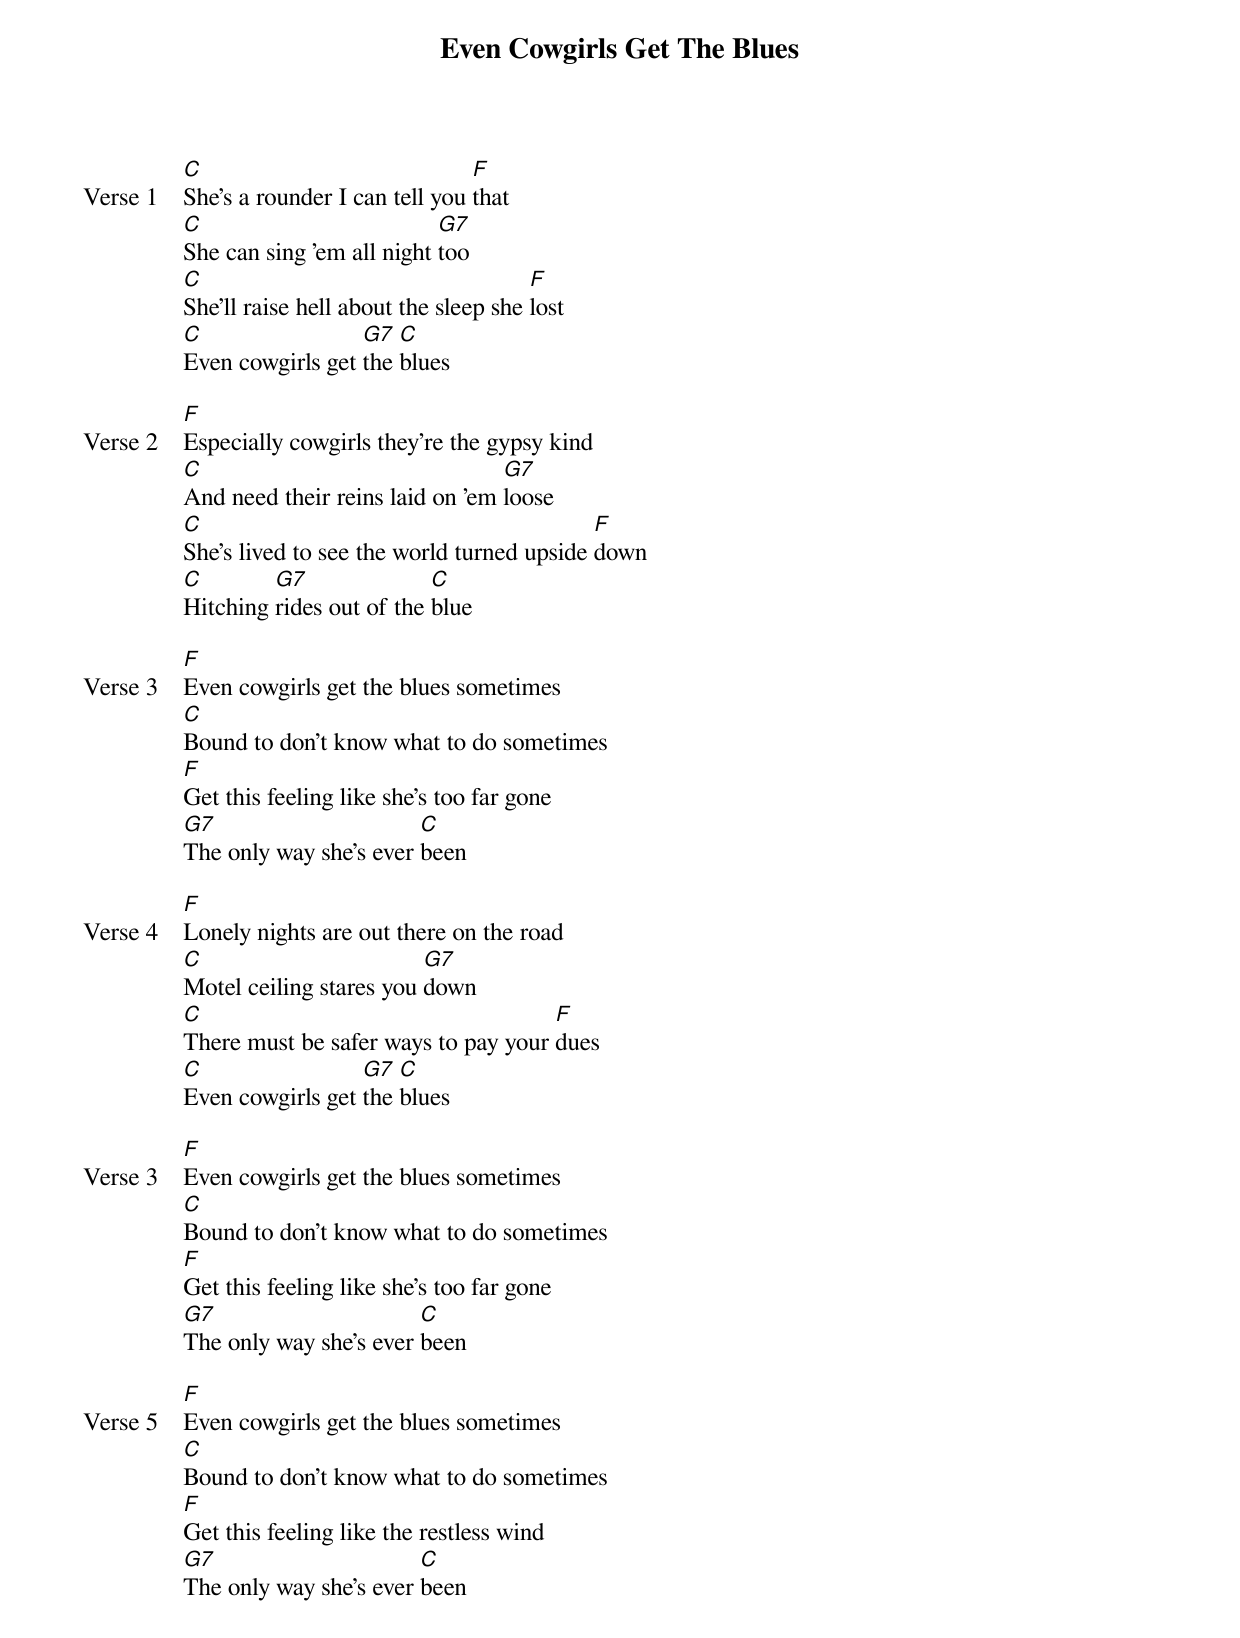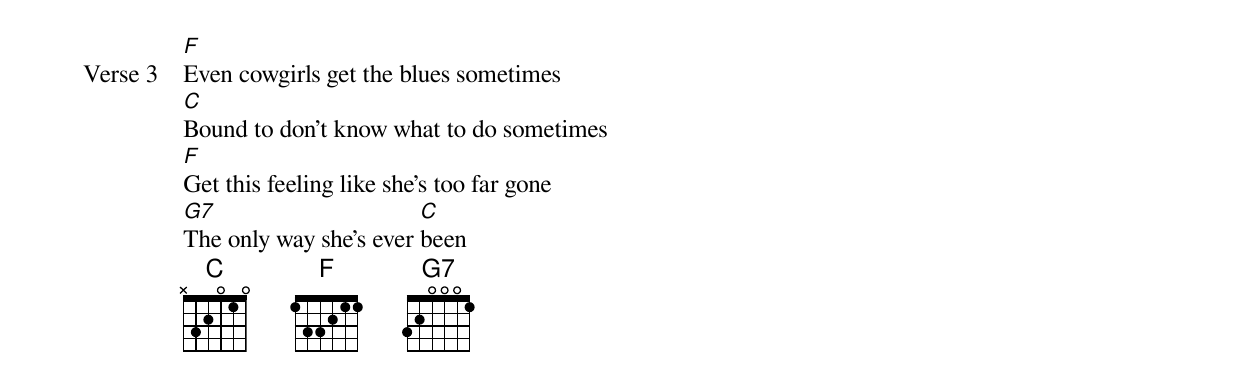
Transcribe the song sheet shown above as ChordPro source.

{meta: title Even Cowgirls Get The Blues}
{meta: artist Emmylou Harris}
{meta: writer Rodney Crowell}

{start_of_verse: Verse 1}
[C]She's a rounder I can tell you [F]that
[C]She can sing 'em all night [G7]too
[C]She'll raise hell about the sleep she [F]lost
[C]Even cowgirls get [G7]the [C]blues
{end_of_verse}

{start_of_verse: Verse 2}
[F]Especially cowgirls they're the gypsy kind
[C]And need their reins laid on 'em [G7]loose
[C]She's lived to see the world turned upside [F]down
[C]Hitching [G7]rides out of the [C]blue
{end_of_verse}

{start_of_verse: Verse 3}
[F]Even cowgirls get the blues sometimes
[C]Bound to don't know what to do sometimes
[F]Get this feeling like she's too far gone
[G7]The only way she's ever [C]been
{end_of_verse}

{start_of_verse: Verse 4}
[F]Lonely nights are out there on the road
[C]Motel ceiling stares you [G7]down
[C]There must be safer ways to pay your [F]dues
[C]Even cowgirls get [G7]the [C]blues
{end_of_verse}

{start_of_verse: Verse 3}
[F]Even cowgirls get the blues sometimes
[C]Bound to don't know what to do sometimes
[F]Get this feeling like she's too far gone
[G7]The only way she's ever [C]been
{end_of_verse}

{start_of_verse: Verse 5}
[F]Even cowgirls get the blues sometimes
[C]Bound to don't know what to do sometimes
[F]Get this feeling like the restless wind
[G7]The only way she's ever [C]been
{end_of_verse}

{start_of_verse: Verse 3}
[F]Even cowgirls get the blues sometimes
[C]Bound to don't know what to do sometimes
[F]Get this feeling like she's too far gone
[G7]The only way she's ever [C]been
{end_of_verse}
